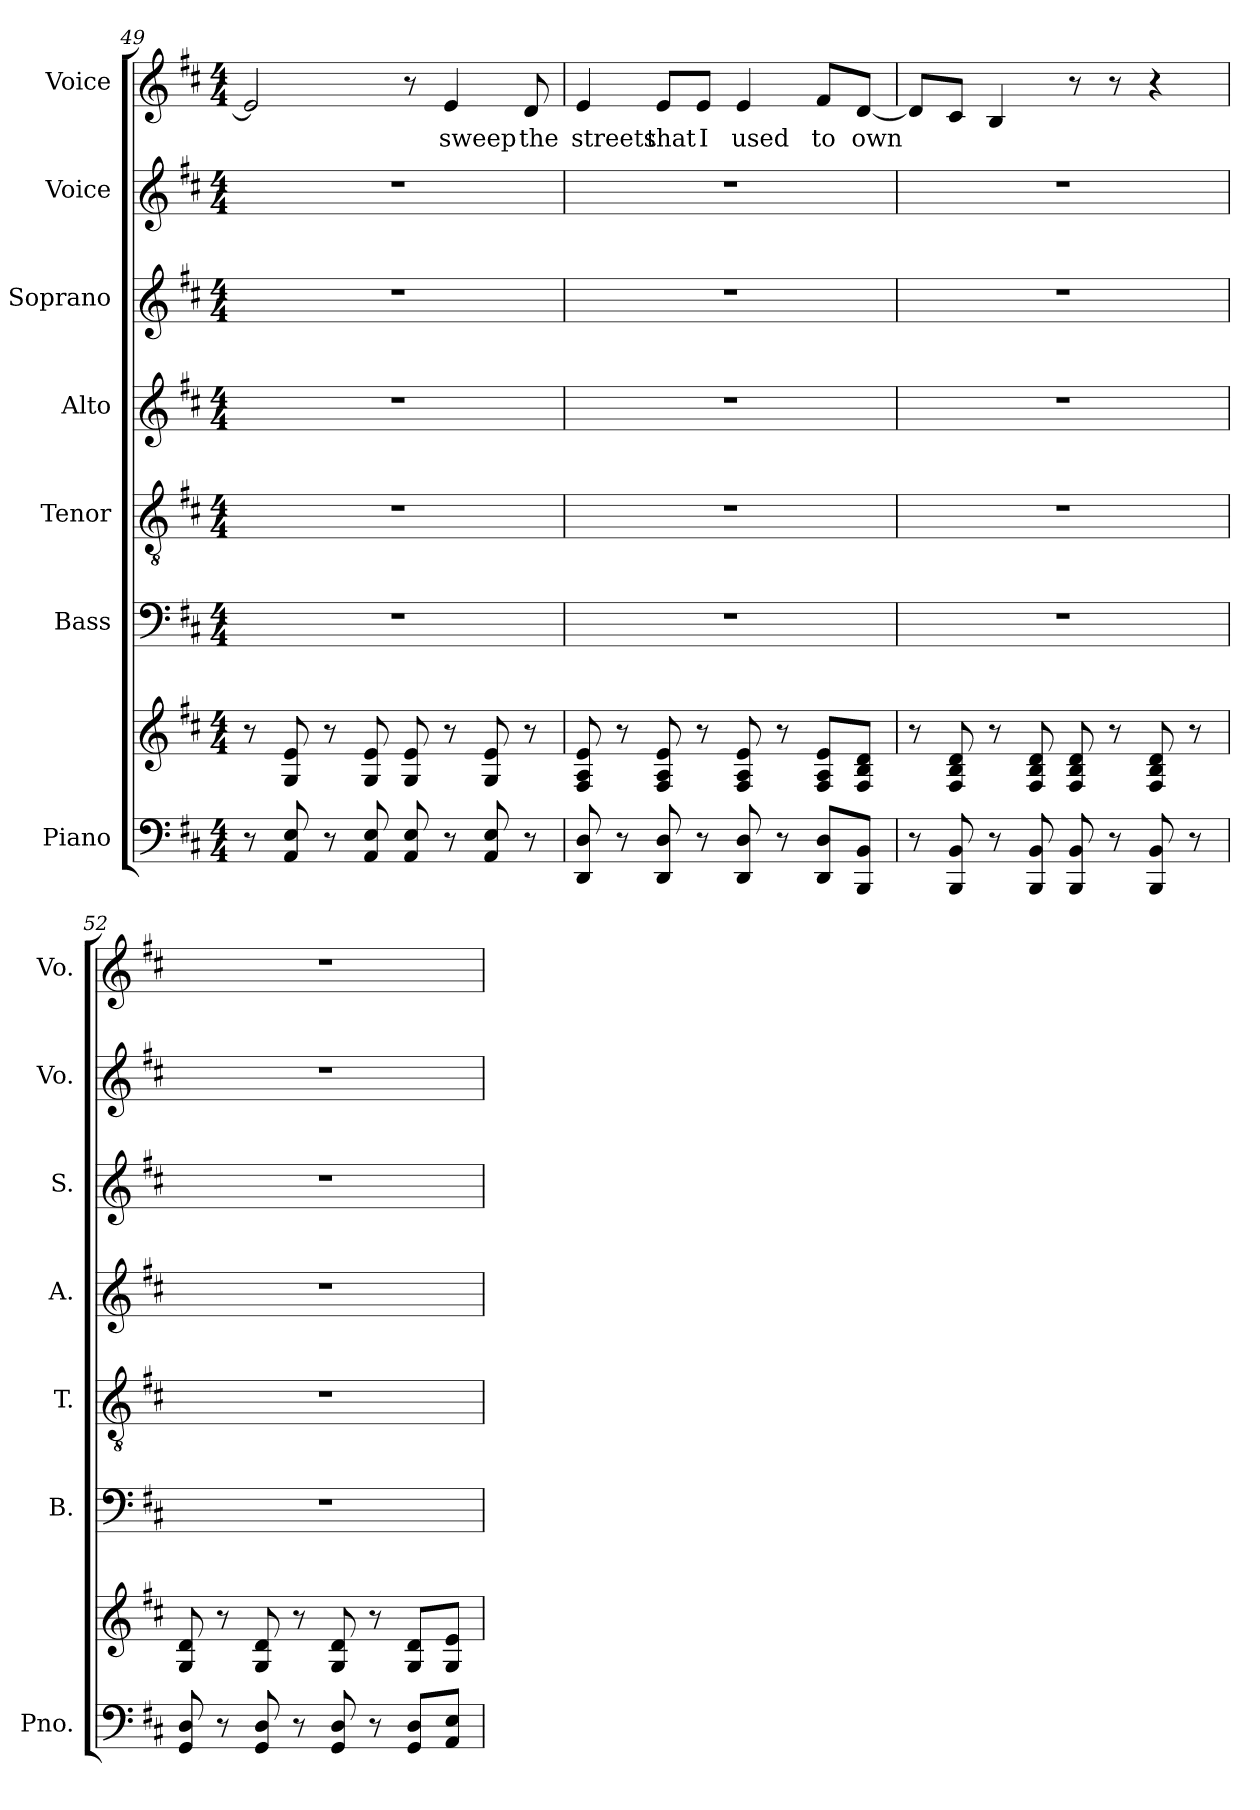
**kern	**kern	**kern	**kern	**kern	**kern	**kern	**kern	**text
*part7	*part7	*part6	*part5	*part4	*part3	*part2	*part1	*part1
*staff8	*staff7	*staff6	*staff5	*staff4	*staff3	*staff2	*staff1	*staff1
*I"Piano	*	*I"Bass	*I"Tenor	*I"Alto	*I"Soprano	*I"Voice	*I"Voice	*
*I'Pno.	*	*I'B.	*I'T.	*I'A.	*I'S.	*I'Vo.	*I'Vo.	*
!!LO:PB:g=z
*clefF4	*clefG2	*clefF4	*clefGv2	*clefG2	*clefG2	*clefG2	*clefG2	*
*k[f#c#]	*k[f#c#]	*k[f#c#]	*k[f#c#]	*k[f#c#]	*k[f#c#]	*k[f#c#]	*k[f#c#]	*
*M4/4	*M4/4	*M4/4	*M4/4	*M4/4	*M4/4	*M4/4	*M4/4	*
=49	=49	=49	=49	=49	=49	=49	=49	=49
8r	8r	1r	1r	1r	1r	1r	2e/]	.
8AA/ 8E/	8G/ 8e/	.	.	.	.	.	.	.
8r	8r	.	.	.	.	.	.	.
8AA/ 8E/	8G/ 8e/	.	.	.	.	.	.	.
8AA/ 8E/	8G/ 8e/	.	.	.	.	.	8r	.
8r	8r	.	.	.	.	.	4e/	sweep
8AA/ 8E/	8G/ 8e/	.	.	.	.	.	.	.
8r	8r	.	.	.	.	.	8d/	the
=50	=50	=50	=50	=50	=50	=50	=50	=50
8DD/ 8D/	8F#/ 8A/ 8e/	1r	1r	1r	1r	1r	4e/	streets
8r	8r	.	.	.	.	.	.	.
8DD/ 8D/	8F#/ 8A/ 8e/	.	.	.	.	.	8e/L	that
8r	8r	.	.	.	.	.	8e/J	I
8DD/ 8D/	8F#/ 8A/ 8e/	.	.	.	.	.	4e/	used
8r	8r	.	.	.	.	.	.	.
8DD/ 8D/L	8F#/ 8A/ 8e/L	.	.	.	.	.	8f#/L	to
8BBB/ 8BB/J	8F#/ 8B/ 8d/J	.	.	.	.	.	[8d/J	own
=51	=51	=51	=51	=51	=51	=51	=51	=51
8r	8r	1r	1r	1r	1r	1r	8d/L]	.
8BBB/ 8BB/	8F#/ 8B/ 8d/	.	.	.	.	.	8c#/J	.
8r	8r	.	.	.	.	.	4B/	.
8BBB/ 8BB/	8F#/ 8B/ 8d/	.	.	.	.	.	.	.
8BBB/ 8BB/	8F#/ 8B/ 8d/	.	.	.	.	.	8r	.
8r	8r	.	.	.	.	.	8r	.
8BBB/ 8BB/	8F#/ 8B/ 8d/	.	.	.	.	.	4r	.
8r	8r	.	.	.	.	.	.	.
=52	=52	=52	=52	=52	=52	=52	=52	=52
8GG/ 8D/	8G/ 8d/	1r	1r	1r	1r	1r	1r	.
8r	8r	.	.	.	.	.	.	.
8GG/ 8D/	8G/ 8d/	.	.	.	.	.	.	.
8r	8r	.	.	.	.	.	.	.
8GG/ 8D/	8G/ 8d/	.	.	.	.	.	.	.
8r	8r	.	.	.	.	.	.	.
8GG/ 8D/L	8G/ 8d/L	.	.	.	.	.	.	.
8AA/ 8E/J	8G/ 8e/J	.	.	.	.	.	.	.
=	=	=	=	=	=	=	=	=
*-	*-	*-	*-	*-	*-	*-	*-	*-
